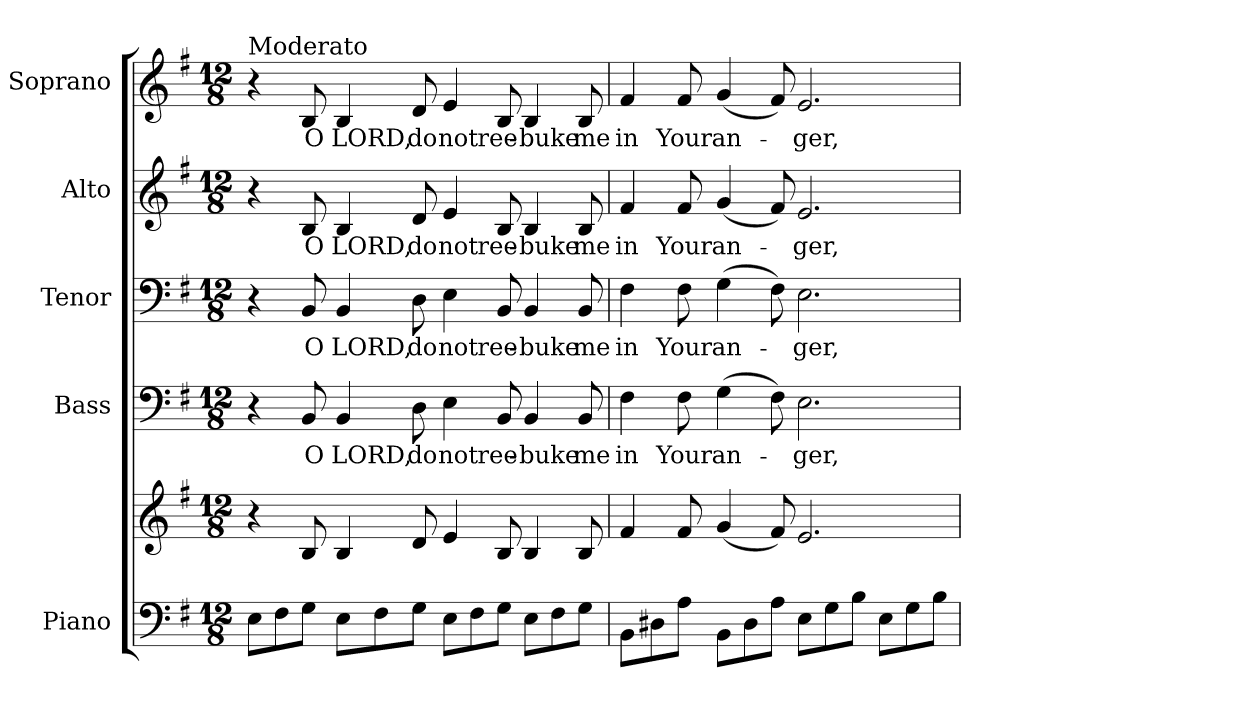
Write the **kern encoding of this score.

**kern	**kern	**kern	**text	**kern	**text	**kern	**text	**kern	**text
*part5	*part5	*part4	*part4	*part3	*part3	*part2	*part2	*part1	*part1
*staff6	*staff5	*staff4	*staff4	*staff3	*staff3	*staff2	*staff2	*staff1	*staff1
*I"Piano	*	*I"Bass	*	*I"Tenor	*	*I"Alto	*	*I"Soprano	*
*I'Pno.	*	*I'B.	*	*I'T.	*	*I'A.	*	*I'S.	*
!!LO:PB:g=z
*clefF4	*clefG2	*clefF4	*	*clefF4	*	*clefG2	*	*clefG2	*
*k[f#]	*k[f#]	*k[f#]	*	*k[f#]	*	*k[f#]	*	*k[f#]	*
*G:	*G:	*G:	*	*G:	*	*G:	*	*G:	*
*M12/8	*M12/8	*M12/8	*	*M12/8	*	*M12/8	*	*M12/8	*
*MM75	*MM75	*MM75	*	*MM75	*	*MM75	*	*MM75	*
=1	=1	=1	=1	=1	=1	=1	=1	=1	=1
!	!	!	!	!	!	!	!	!LO:TX:a:t=Moderato	!
8Ei\L	4r	4r	.	4r	.	4r	.	4r	.
8F#i\	.	.	.	.	.	.	.	.	.
!	!	!	!LO:LY:b:color=#000000	!	!	!	!	!	!
!	!	!	!	!	!LO:LY:b:color=#000000	!	!	!	!
!	!	!	!	!	!	!	!LO:LY:b:color=#000000	!	!
!	!	!	!	!	!	!	!	!	!LO:LY:b:color=#000000
8Gi\J	8Bi/	8BBi/	O	8BBi/	O	8Bi/	O	8Bi/	O
!	!	!	!LO:LY:b:color=#000000	!	!	!	!	!	!
!	!	!	!	!	!LO:LY:b:color=#000000	!	!	!	!
!	!	!	!	!	!	!	!LO:LY:b:color=#000000	!	!
!	!	!	!	!	!	!	!	!	!LO:LY:b:color=#000000
8Ei\L	4Bi/	4BBi/	LORD,	4BBi/	LORD,	4Bi/	LORD,	4Bi/	LORD,
8F#i\	.	.	.	.	.	.	.	.	.
!	!	!	!LO:LY:b:color=#000000	!	!	!	!	!	!
!	!	!	!	!	!LO:LY:b:color=#000000	!	!	!	!
!	!	!	!	!	!	!	!LO:LY:b:color=#000000	!	!
!	!	!	!	!	!	!	!	!	!LO:LY:b:color=#000000
8Gi\J	8di/	8Di\	do	8Di\	do	8di/	do	8di/	do
!	!	!	!LO:LY:b:color=#000000	!	!	!	!	!	!
!	!	!	!	!	!LO:LY:b:color=#000000	!	!	!	!
!	!	!	!	!	!	!	!LO:LY:b:color=#000000	!	!
!	!	!	!	!	!	!	!	!	!LO:LY:b:color=#000000
8Ei\L	4ei/	4Ei\	not	4Ei\	not	4ei/	not	4ei/	not
8F#i\	.	.	.	.	.	.	.	.	.
!	!	!	!LO:LY:b:color=#000000	!	!	!	!	!	!
!	!	!	!	!	!LO:LY:b:color=#000000	!	!	!	!
!	!	!	!	!	!	!	!LO:LY:b:color=#000000	!	!
!	!	!	!	!	!	!	!	!	!LO:LY:b:color=#000000
8Gi\J	8Bi/	8BBi/	ree-	8BBi/	ree-	8Bi/	ree-	8Bi/	ree-
!	!	!	!LO:LY:b:color=#000000	!	!	!	!	!	!
!	!	!	!	!	!LO:LY:b:color=#000000	!	!	!	!
!	!	!	!	!	!	!	!LO:LY:b:color=#000000	!	!
!	!	!	!	!	!	!	!	!	!LO:LY:b:color=#000000
8Ei\L	4Bi/	4BBi/	-buke	4BBi/	-buke	4Bi/	-buke	4Bi/	-buke
8F#i\	.	.	.	.	.	.	.	.	.
!	!	!	!LO:LY:b:color=#000000	!	!	!	!	!	!
!	!	!	!	!	!LO:LY:b:color=#000000	!	!	!	!
!	!	!	!	!	!	!	!LO:LY:b:color=#000000	!	!
!	!	!	!	!	!	!	!	!	!LO:LY:b:color=#000000
8Gi\J	8Bi/	8BBi/	me	8BBi/	me	8Bi/	me	8Bi/	me
=2	=2	=2	=2	=2	=2	=2	=2	=2	=2
!	!	!	!LO:LY:b:color=#000000	!	!	!	!	!	!
!	!	!	!	!	!LO:LY:b:color=#000000	!	!	!	!
!	!	!	!	!	!	!	!LO:LY:b:color=#000000	!	!
!	!	!	!	!	!	!	!	!	!LO:LY:b:color=#000000
8BBi\L	4f#i/	4F#i\	in	4F#i\	in	4f#i/	in	4f#i/	in
8D#Xi\	.	.	.	.	.	.	.	.	.
!	!	!	!LO:LY:b:color=#000000	!	!	!	!	!	!
!	!	!	!	!	!LO:LY:b:color=#000000	!	!	!	!
!	!	!	!	!	!	!	!LO:LY:b:color=#000000	!	!
!	!	!	!	!	!	!	!	!	!LO:LY:b:color=#000000
8Ai\J	8f#i/	8F#i\	Your	8F#i\	Your	8f#i/	Your	8f#i/	Your
!	!	!	!LO:LY:b:color=#000000	!	!	!	!	!	!
!	!	!	!	!	!LO:LY:b:color=#000000	!	!	!	!
!	!	!	!	!	!	!	!LO:LY:b:color=#000000	!	!
!	!	!	!	!	!	!	!	!	!LO:LY:b:color=#000000
8BBi\L	(4gi/	(4Gi\	an-	(4Gi\	an-	(4gi/	an-	(4gi/	an-
8D#i\	.	.	.	.	.	.	.	.	.
8Ai\J	8f#i/)	8F#i\)	.	8F#i\)	.	8f#i/)	.	8f#i/)	.
!	!	!	!LO:LY:b:color=#000000	!	!	!	!	!	!
!	!	!	!	!	!LO:LY:b:color=#000000	!	!	!	!
!	!	!	!	!	!	!	!LO:LY:b:color=#000000	!	!
!	!	!	!	!	!	!	!	!	!LO:LY:b:color=#000000
8Ei\L	2.ei/	2.Ei\	-ger,	2.Ei\	-ger,	2.ei/	-ger,	2.ei/	-ger,
8Gi\	.	.	.	.	.	.	.	.	.
8Bi\J	.	.	.	.	.	.	.	.	.
8Ei\L	.	.	.	.	.	.	.	.	.
8Gi\	.	.	.	.	.	.	.	.	.
8Bi\J	.	.	.	.	.	.	.	.	.
=	=	=	=	=	=	=	=	=	=
*-	*-	*-	*-	*-	*-	*-	*-	*-	*-
